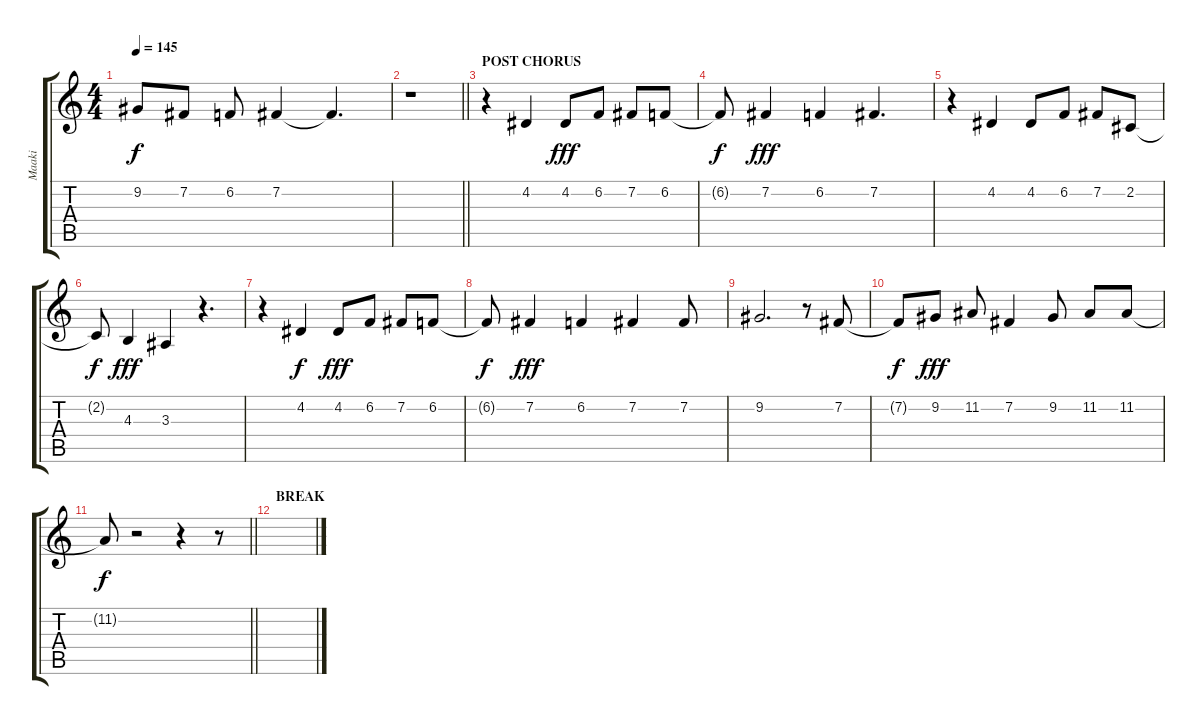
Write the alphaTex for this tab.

\track ("Maaki" "Maaki") {instrument sopranosax}
\staff {score tabs}
\tuning (E4 B3 G3 D3 A2 E2) {hide}
\ts (4 4)
\tempo 145
\clef g2
\ks c
9.2{t}.8{dy f} 7.2.8 6.2.8 7.2.4 7.2{t}.4{d} |
\barLineRight lightlight
r.1 |
\section ("" "POST CHORUS")
r.4 4.2.4 4.2.8{dy fff} 6.2.8 7.2.8 6.2.8 |
6.2{t}.8{dy f} 7.2.4{dy fff} 6.2.4 7.2.4{d} |
r.4 4.2.4 4.2.8 6.2.8 7.2.8 2.2.8 |
2.2{t}.8{dy f} 4.3.4{dy fff} 3.3.4 r.4{d} |
r.4 4.2.4{dy f} 4.2.8{dy fff} 6.2.8 7.2.8 6.2.8 |
6.2{t}.8{dy f} 7.2.4{dy fff} 6.2.4 7.2.4 7.2.8 |
9.2.2{d} r.8 7.2.8 |
7.2{t}.8{dy f} 9.2.8{dy fff} 11.2.8 7.2.4 9.2.8 11.2.8 11.2.8 |
\barLineRight lightlight
11.2{t}.8{dy f} r.2 r.4 r.8 |
\section ("" "BREAK")
